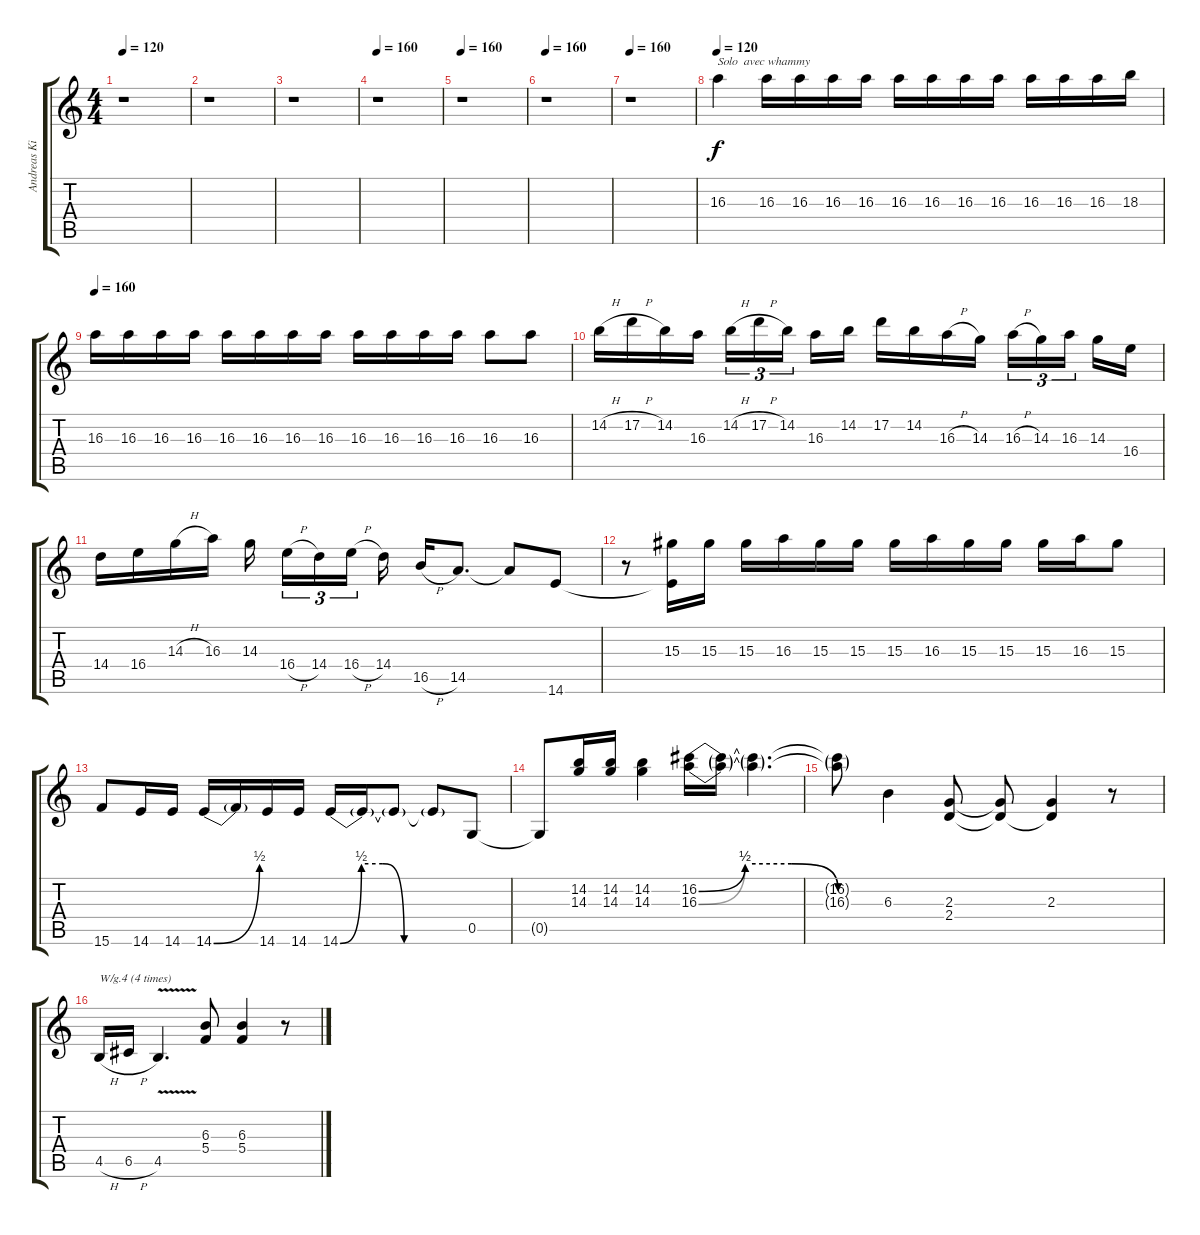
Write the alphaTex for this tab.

\track ("Andreas Kisser" "Andreas Ki") {instrument distortionguitar}
\staff {score tabs}
\tuning (D4 A3 F3 C3 G2 D2) {hide}
\ts (4 4)
\tempo 120
\clef g2
\ks c
r.1{dy f} |
r.1 |
r.1 |
\tempo 160
r.1 |
\tempo 160
r.1 |
\tempo 160
r.1 |
\tempo 160
r.1 |
\tempo 160
\tempo 120
16.3.4{txt "Solo  avec whammy" volume 16} 16.3.16 16.3.16 16.3.16 16.3.16 16.3.16 16.3.16 16.3.16 16.3.16 16.3.16 16.3.16 16.3.16 18.3.16 |
\tempo 160
16.3.16 16.3.16 16.3.16 16.3.16 16.3.16 16.3.16 16.3.16 16.3.16 16.3.16 16.3.16 16.3.16 16.3.16 16.3.8 16.3.8 |
14.2{h}.16 17.2{h}.16 14.2.16 16.3.16 14.2{h}.16{tu (3 2)} 17.2{h}.16{tu (3 2)} 14.2.16{tu (3 2) beam splitsecondary} 16.3.16 14.2.16 17.2.16 14.2.16 16.3{h}.16 14.3.16 16.3{h}.16{tu (3 2)} 14.3.16{tu (3 2)} 16.3.16{tu (3 2) beam splitsecondary} 14.3.16 16.4.16 |
14.4.16 16.4.16 14.3{h}.16 16.3.16 14.3.16{beam splitsecondary} 16.4{h}.16{tu (3 2)} 14.4.16{tu (3 2)} 16.4{h}.16{tu (3 2) beam splitsecondary} 14.4.16 16.5{h}.16 14.5.8{d} 14.5{t}.8 14.6.8 |
r.8 (15.3 14.6{t}).16 15.3.16 15.3.16 16.3.16 15.3.16 15.3.16 15.3.16 16.3.16 15.3.16 15.3.16 15.3.16 16.3.16 15.3.8 |
15.6.8 14.6.16 14.6.16 14.6{be (bend 0 0 60 2)}.16 14.6{t}.16 14.6.16 14.6.16 14.6{be (custom 0 0 10 2 20 2 30 0 60 0)}.16 14.6{t}.16 14.6{t}.8 14.6{t}.8 0.5.8 |
0.5{t}.8 (14.2 14.3).16 (14.2 14.3).16 (14.2 14.3).4 (16.2{be (custom 0 0 15 2 30 2 45 0 60 0)} 16.3{be (custom 0 0 15 2 30 2 45 0 60 0)}).16 (16.2{t} 16.3{t}).16 (16.2{t} 16.3{t}).4{d} |
(16.2{t} 16.3{t}).8 6.3.4 (2.3 2.4).8 (2.3{t} 2.4{t}).8 (2.3 2.4{t}).4 r.8 |
4.5{h}.16{txt "W/g.4 (4 times)"} 6.5{h}.16 4.5{v}.4{d} (6.3 5.4).8 (6.3 5.4).4 r.8
